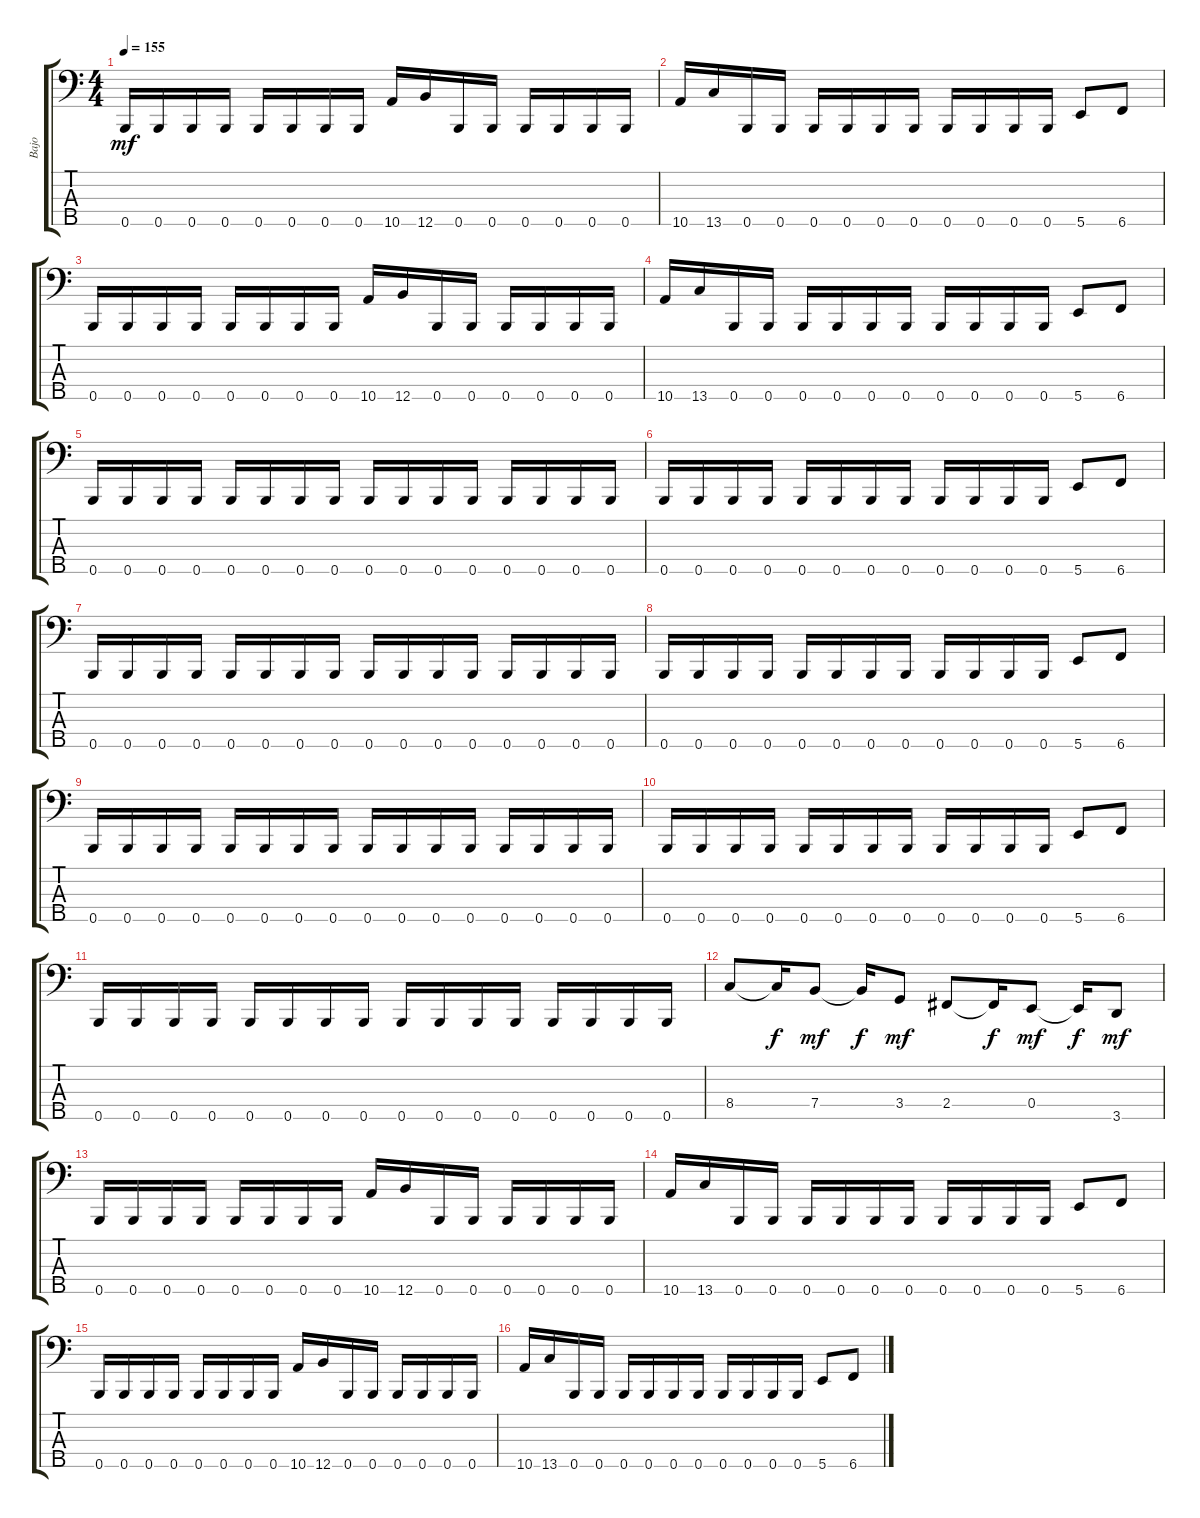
\track ("Bajo" "Bajo") {instrument electricbasspick}
\staff {score tabs}
\tuning (G2 D2 A1 E1 B0) {hide}
\ts (4 4)
\tempo 155
\clef f4
\ks c
0.5.16{dy mf} 0.5.16 0.5.16 0.5.16 0.5.16 0.5.16 0.5.16 0.5.16 10.5.16 12.5.16 0.5.16 0.5.16 0.5.16 0.5.16 0.5.16 0.5.16 |
10.5.16 13.5.16 0.5.16 0.5.16 0.5.16 0.5.16 0.5.16 0.5.16 0.5.16 0.5.16 0.5.16 0.5.16 5.5.8 6.5.8 |
0.5.16 0.5.16 0.5.16 0.5.16 0.5.16 0.5.16 0.5.16 0.5.16 10.5.16 12.5.16 0.5.16 0.5.16 0.5.16 0.5.16 0.5.16 0.5.16 |
10.5.16 13.5.16 0.5.16 0.5.16 0.5.16 0.5.16 0.5.16 0.5.16 0.5.16 0.5.16 0.5.16 0.5.16 5.5.8 6.5.8 |
0.5.16 0.5.16 0.5.16 0.5.16 0.5.16 0.5.16 0.5.16 0.5.16 0.5.16 0.5.16 0.5.16 0.5.16 0.5.16 0.5.16 0.5.16 0.5.16 |
0.5.16 0.5.16 0.5.16 0.5.16 0.5.16 0.5.16 0.5.16 0.5.16 0.5.16 0.5.16 0.5.16 0.5.16 5.5.8 6.5.8 |
0.5.16 0.5.16 0.5.16 0.5.16 0.5.16 0.5.16 0.5.16 0.5.16 0.5.16 0.5.16 0.5.16 0.5.16 0.5.16 0.5.16 0.5.16 0.5.16 |
0.5.16 0.5.16 0.5.16 0.5.16 0.5.16 0.5.16 0.5.16 0.5.16 0.5.16 0.5.16 0.5.16 0.5.16 5.5.8 6.5.8 |
0.5.16 0.5.16 0.5.16 0.5.16 0.5.16 0.5.16 0.5.16 0.5.16 0.5.16 0.5.16 0.5.16 0.5.16 0.5.16 0.5.16 0.5.16 0.5.16 |
0.5.16 0.5.16 0.5.16 0.5.16 0.5.16 0.5.16 0.5.16 0.5.16 0.5.16 0.5.16 0.5.16 0.5.16 5.5.8 6.5.8 |
0.5.16 0.5.16 0.5.16 0.5.16 0.5.16 0.5.16 0.5.16 0.5.16 0.5.16 0.5.16 0.5.16 0.5.16 0.5.16 0.5.16 0.5.16 0.5.16 |
8.4.8 8.4{t}.16{dy f} 7.4.8{dy mf} 7.4{t}.16{dy f} 3.4.8{dy mf} 2.4.8 2.4{t}.16{dy f} 0.4.8{dy mf} 0.4{t}.16{dy f} 3.5.8{dy mf} |
0.5.16 0.5.16 0.5.16 0.5.16 0.5.16 0.5.16 0.5.16 0.5.16 10.5.16 12.5.16 0.5.16 0.5.16 0.5.16 0.5.16 0.5.16 0.5.16 |
10.5.16 13.5.16 0.5.16 0.5.16 0.5.16 0.5.16 0.5.16 0.5.16 0.5.16 0.5.16 0.5.16 0.5.16 5.5.8 6.5.8 |
0.5.16 0.5.16 0.5.16 0.5.16 0.5.16 0.5.16 0.5.16 0.5.16 10.5.16 12.5.16 0.5.16 0.5.16 0.5.16 0.5.16 0.5.16 0.5.16 |
10.5.16 13.5.16 0.5.16 0.5.16 0.5.16 0.5.16 0.5.16 0.5.16 0.5.16 0.5.16 0.5.16 0.5.16 5.5.8 6.5.8
